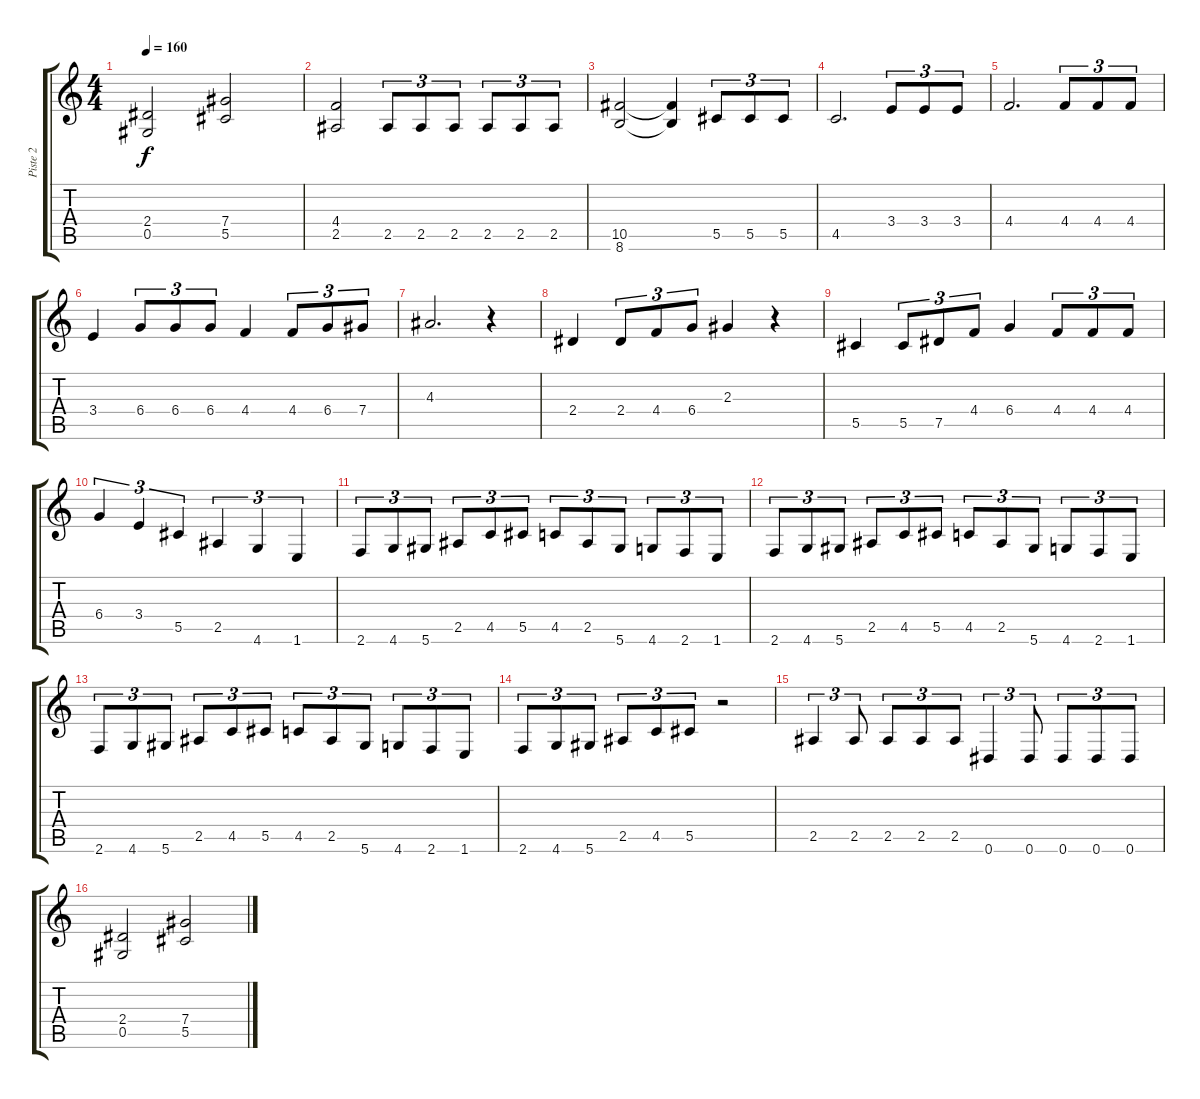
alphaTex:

\track ("Piste 2" "Piste 2") {instrument distortionguitar}
\staff {score tabs}
\tuning (Eb4 Bb3 Gb3 Db3 Ab2 Eb2) {hide}
\ts (4 4)
\tempo 160
\clef g2
\ks c
(2.4 0.5).2{dy f} (7.4 5.5).2 |
(4.4 2.5).2 2.5.8{tu (3 2)} 2.5.8{tu (3 2)} 2.5.8{tu (3 2)} 2.5.8{tu (3 2)} 2.5.8{tu (3 2)} 2.5.8{tu (3 2)} |
(10.5 8.6).2 (10.5{t} 8.6{t}).4 5.5.8{tu (3 2)} 5.5.8{tu (3 2)} 5.5.8{tu (3 2)} |
4.5.2{d} 3.4.8{tu (3 2)} 3.4.8{tu (3 2)} 3.4.8{tu (3 2)} |
4.4.2{d} 4.4.8{tu (3 2)} 4.4.8{tu (3 2)} 4.4.8{tu (3 2)} |
3.4.4 6.4.8{tu (3 2)} 6.4.8{tu (3 2)} 6.4.8{tu (3 2)} 4.4.4 4.4.8{tu (3 2)} 6.4.8{tu (3 2)} 7.4.8{tu (3 2)} |
4.3.2{d} r.4 |
2.4.4 2.4.8{tu (3 2)} 4.4.8{tu (3 2)} 6.4.8{tu (3 2)} 2.3.4 r.4 |
5.5.4 5.5.8{tu (3 2)} 7.5.8{tu (3 2)} 4.4.8{tu (3 2)} 6.4.4 4.4.8{tu (3 2)} 4.4.8{tu (3 2)} 4.4.8{tu (3 2)} |
6.4.4{tu (3 2)} 3.4.4{tu (3 2)} 5.5.4{tu (3 2)} 2.5.4{tu (3 2)} 4.6.4{tu (3 2)} 1.6.4{tu (3 2)} |
2.6.8{tu (3 2)} 4.6.8{tu (3 2)} 5.6.8{tu (3 2)} 2.5.8{tu (3 2)} 4.5.8{tu (3 2)} 5.5.8{tu (3 2)} 4.5.8{tu (3 2)} 2.5.8{tu (3 2)} 5.6.8{tu (3 2)} 4.6.8{tu (3 2)} 2.6.8{tu (3 2)} 1.6.8{tu (3 2)} |
2.6.8{tu (3 2)} 4.6.8{tu (3 2)} 5.6.8{tu (3 2)} 2.5.8{tu (3 2)} 4.5.8{tu (3 2)} 5.5.8{tu (3 2)} 4.5.8{tu (3 2)} 2.5.8{tu (3 2)} 5.6.8{tu (3 2)} 4.6.8{tu (3 2)} 2.6.8{tu (3 2)} 1.6.8{tu (3 2)} |
2.6.8{tu (3 2)} 4.6.8{tu (3 2)} 5.6.8{tu (3 2)} 2.5.8{tu (3 2)} 4.5.8{tu (3 2)} 5.5.8{tu (3 2)} 4.5.8{tu (3 2)} 2.5.8{tu (3 2)} 5.6.8{tu (3 2)} 4.6.8{tu (3 2)} 2.6.8{tu (3 2)} 1.6.8{tu (3 2)} |
2.6.8{tu (3 2)} 4.6.8{tu (3 2)} 5.6.8{tu (3 2)} 2.5.8{tu (3 2)} 4.5.8{tu (3 2)} 5.5.8{tu (3 2)} r.2 |
2.5.4{tu (3 2)} 2.5.8{tu (3 2)} 2.5.8{tu (3 2)} 2.5.8{tu (3 2)} 2.5.8{tu (3 2)} 0.6.4{tu (3 2)} 0.6.8{tu (3 2)} 0.6.8{tu (3 2)} 0.6.8{tu (3 2)} 0.6.8{tu (3 2)} |
(2.4 0.5).2 (7.4 5.5).2
